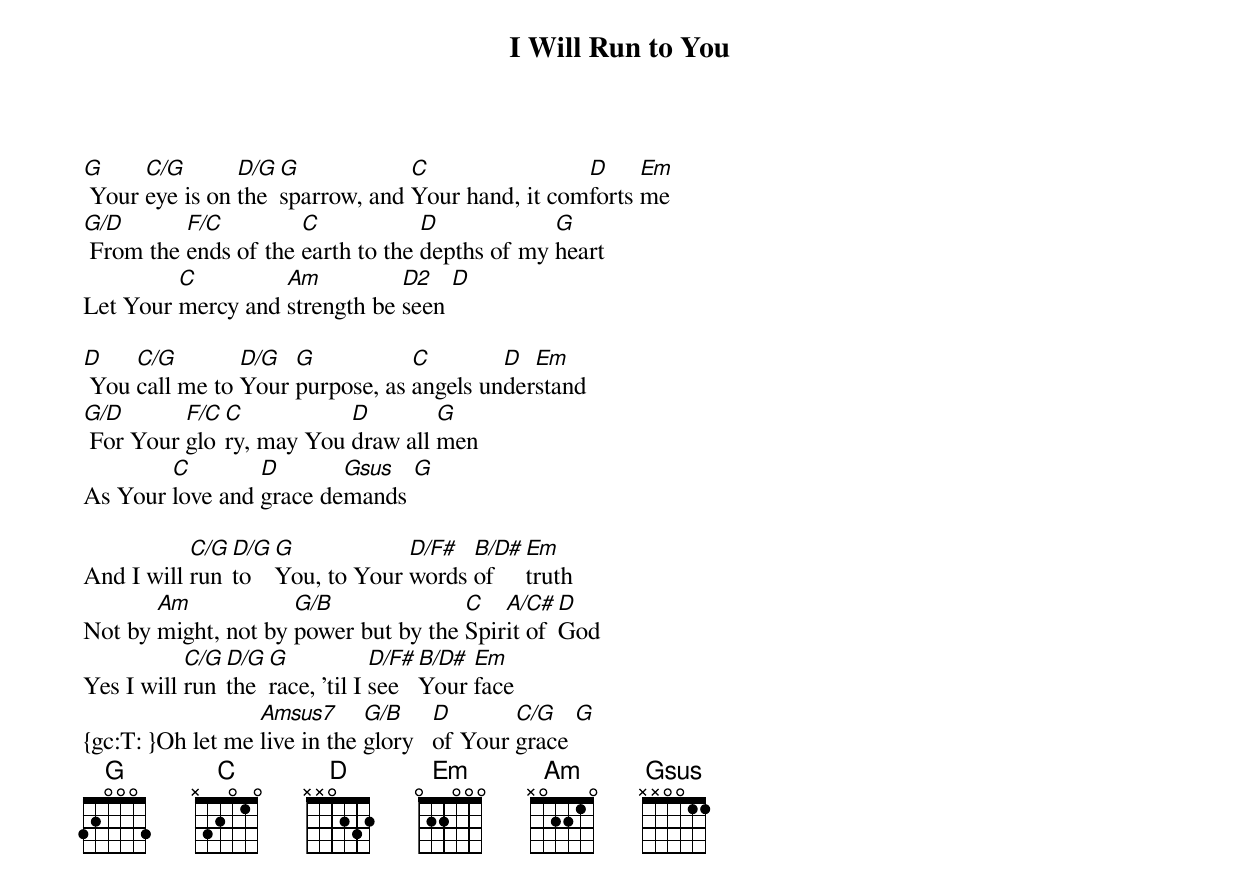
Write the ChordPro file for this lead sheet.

{title: I Will Run to You}
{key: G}
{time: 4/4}
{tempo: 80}
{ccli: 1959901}
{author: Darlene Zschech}
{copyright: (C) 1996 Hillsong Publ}

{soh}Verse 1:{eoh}
[G] Your [C/G]eye is on [D/G]the [G]sparrow, and [C]Your hand, it com[D]forts [Em]me
[G/D] From the [F/C]ends of the [C]earth to the [D]depths of my [G]heart
Let Your [C]mercy and [Am]strength be [D2]seen [D]

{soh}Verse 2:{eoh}
[D] You [C/G]call me to [D/G]Your [G]purpose, as [C]angels un[D]der[Em]stand
[G/D] For Your [F/C]glo[C]ry, may You [D]draw all [G]men
As Your [C]love and [D]grace de[Gsus]mands [G]

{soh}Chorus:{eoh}
And I will [C/G]run [D/G]to [G]You, to Your [D/F#]words [B/D#]of [Em]truth
Not by [Am]might, not by [G/B]power but by the [C]Spir[A/C#]it of [D]God
Yes I will [C/G]run [D/G]the [G]race, 'til I [D/F#]see [B/D#]Your [Em]face
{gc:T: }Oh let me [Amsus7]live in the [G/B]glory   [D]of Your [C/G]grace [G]
